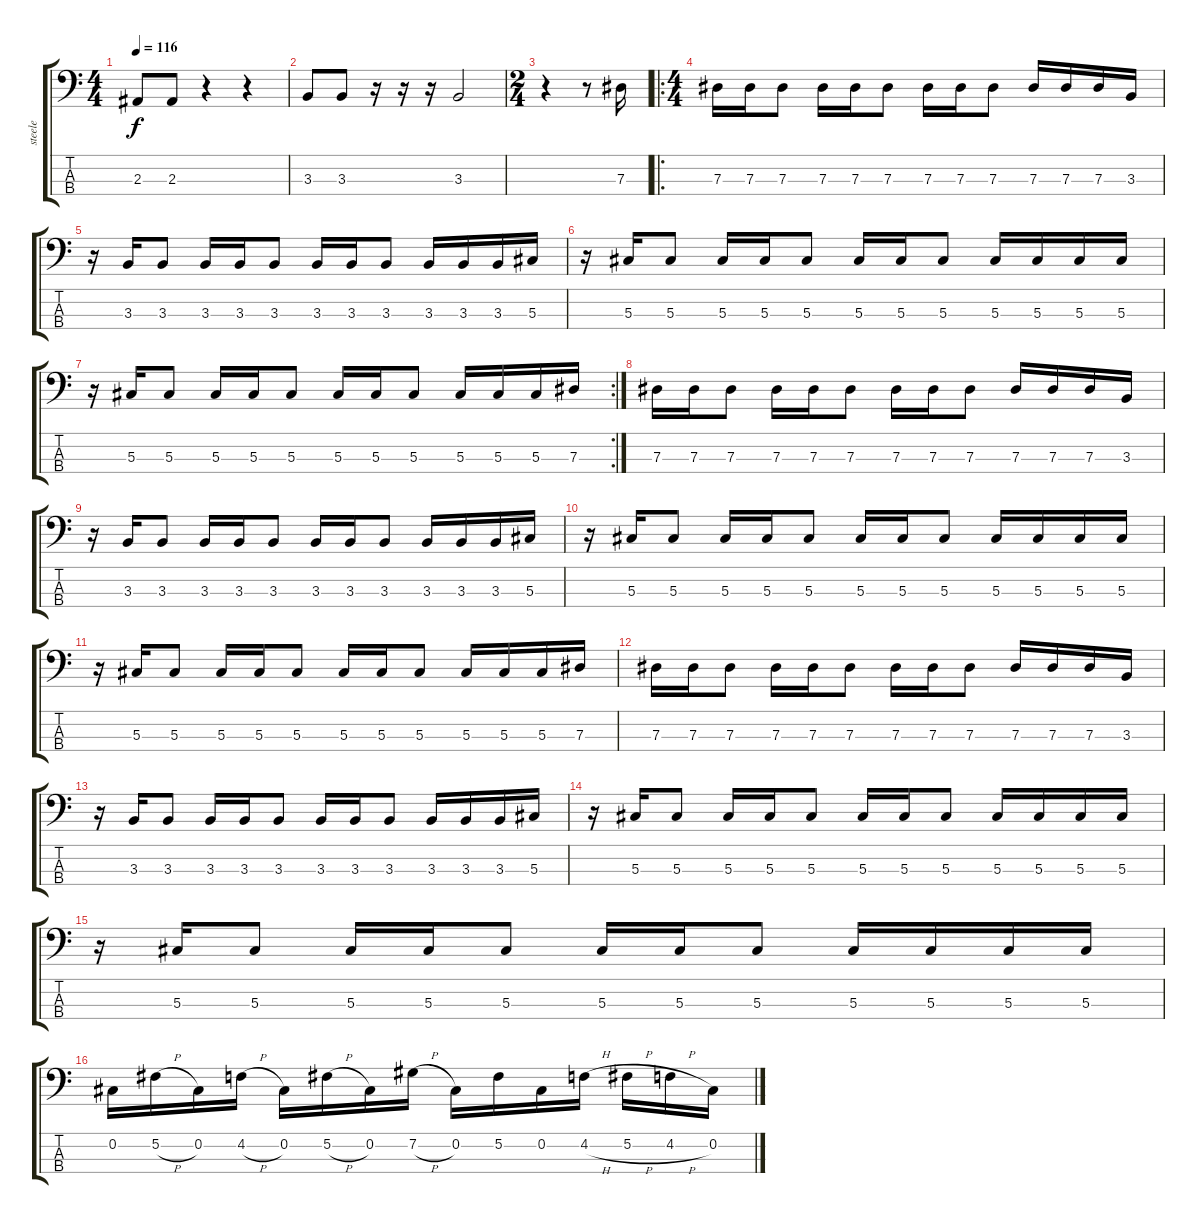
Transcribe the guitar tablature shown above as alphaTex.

\track ("steele" "steele") {instrument electricbassfinger}
\staff {score tabs}
\tuning (Gb2 Db2 Ab1 Db1) {hide}
\ts (4 4)
\tempo 116
\clef f4
\ks c
2.3.8{dy f} 2.3.8 r.4 r.4 |
3.3.8 3.3.8 r.16 r.16 r.16 3.3.2 |
\ts (2 4)
r.4 r.8 7.3.16 |
\ro
\ts (4 4)
7.3.16 7.3.16 7.3.8 7.3.16 7.3.16 7.3.8 7.3.16 7.3.16 7.3.8 7.3.16 7.3.16 7.3.16 3.3.16 |
r.16 3.3.16 3.3.8 3.3.16 3.3.16 3.3.8 3.3.16 3.3.16 3.3.8 3.3.16 3.3.16 3.3.16 5.3.16 |
r.16 5.3.16 5.3.8 5.3.16 5.3.16 5.3.8 5.3.16 5.3.16 5.3.8 5.3.16 5.3.16 5.3.16 5.3.16 |
\rc 2
r.16 5.3.16 5.3.8 5.3.16 5.3.16 5.3.8 5.3.16 5.3.16 5.3.8 5.3.16 5.3.16 5.3.16 7.3.16 |
7.3.16 7.3.16 7.3.8 7.3.16 7.3.16 7.3.8 7.3.16 7.3.16 7.3.8 7.3.16 7.3.16 7.3.16 3.3.16 |
r.16 3.3.16 3.3.8 3.3.16 3.3.16 3.3.8 3.3.16 3.3.16 3.3.8 3.3.16 3.3.16 3.3.16 5.3.16 |
r.16 5.3.16 5.3.8 5.3.16 5.3.16 5.3.8 5.3.16 5.3.16 5.3.8 5.3.16 5.3.16 5.3.16 5.3.16 |
r.16 5.3.16 5.3.8 5.3.16 5.3.16 5.3.8 5.3.16 5.3.16 5.3.8 5.3.16 5.3.16 5.3.16 7.3.16 |
7.3.16 7.3.16 7.3.8 7.3.16 7.3.16 7.3.8 7.3.16 7.3.16 7.3.8 7.3.16 7.3.16 7.3.16 3.3.16 |
r.16 3.3.16 3.3.8 3.3.16 3.3.16 3.3.8 3.3.16 3.3.16 3.3.8 3.3.16 3.3.16 3.3.16 5.3.16 |
r.16 5.3.16 5.3.8 5.3.16 5.3.16 5.3.8 5.3.16 5.3.16 5.3.8 5.3.16 5.3.16 5.3.16 5.3.16 |
r.16 5.3.16 5.3.8 5.3.16 5.3.16 5.3.8 5.3.16 5.3.16 5.3.8 5.3.16 5.3.16 5.3.16 5.3.16 |
0.2.16 5.2{h}.16 0.2.16 4.2{h}.16 0.2.16 5.2{h}.16 0.2.16 7.2{h}.16 0.2.16 5.2.16 0.2.16 4.2{h}.16 5.2{h}.16 4.2{h}.16 0.2.16
